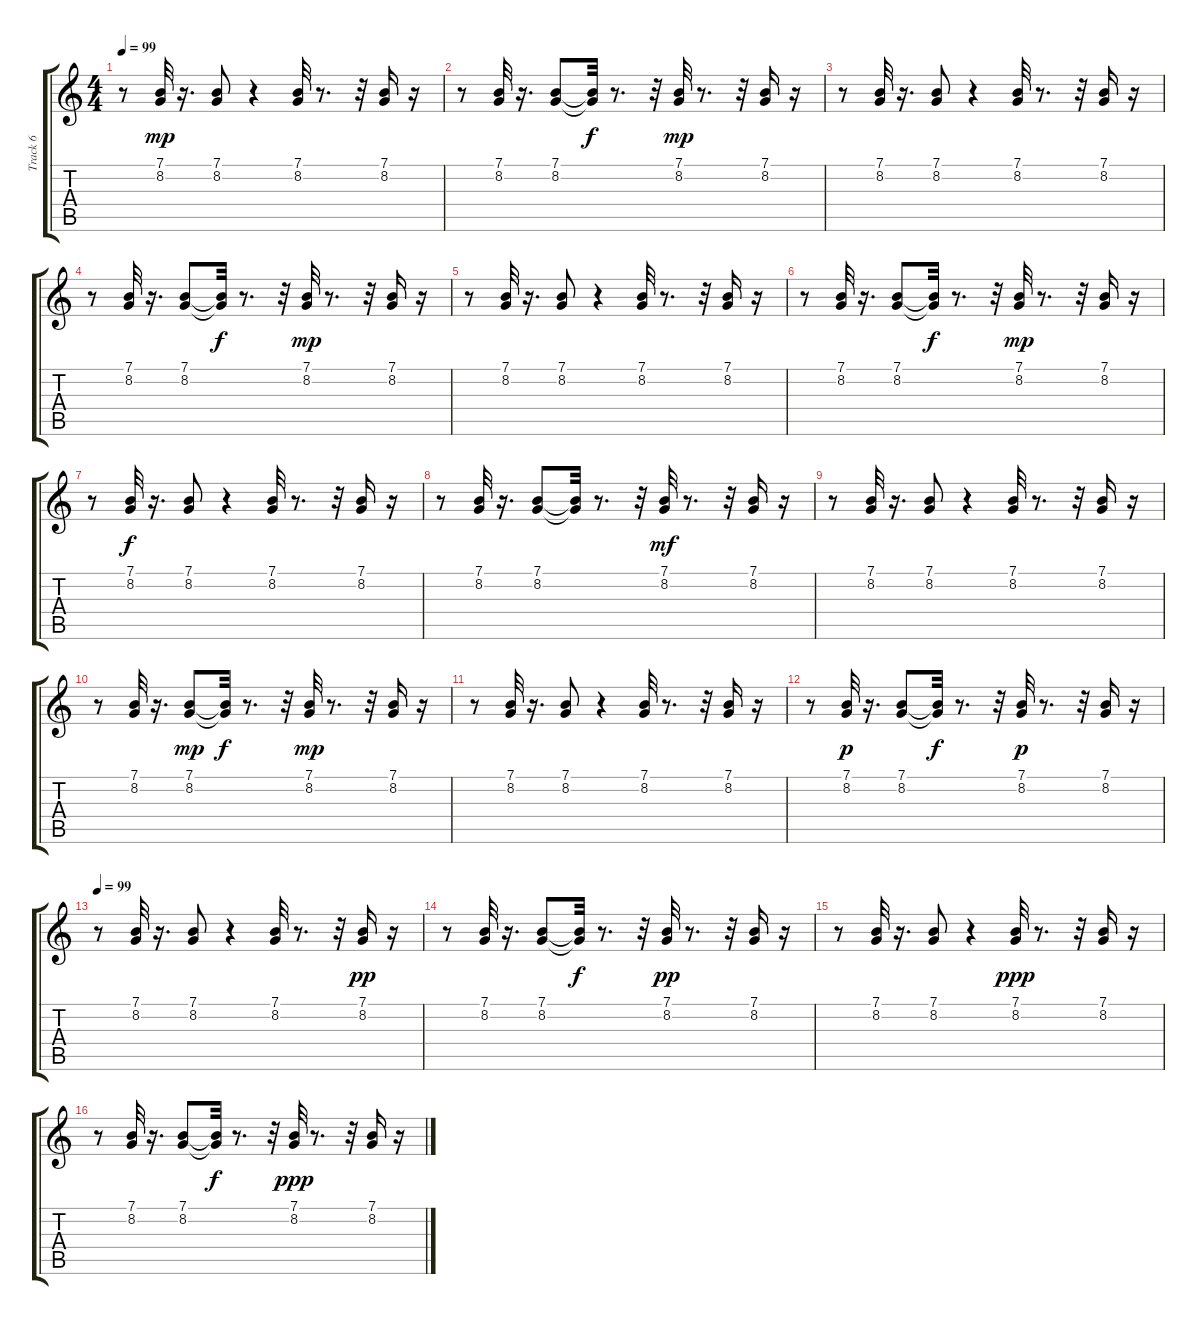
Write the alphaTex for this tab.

\track ("Track 6" "Track 6") {instrument voiceoohs}
\staff {score tabs}
\tuning (E4 B3 G3 D3 A2 E2) {hide}
\ts (4 4)
\tempo 99
\clef g2
\ks c
r.8{dy mp} (7.1 8.2).32 r.16{d} (7.1 8.2).8 r.4 (7.1 8.2).32 r.8{d} r.32 (7.1 8.2).16 r.16 |
r.8 (7.1 8.2).32 r.16{d} (7.1 8.2).8 (7.1{t} 8.2{t}).32{dy f} r.8{d} r.32 (7.1 8.2).32{dy mp} r.8{d} r.32 (7.1 8.2).16 r.16 |
r.8 (7.1 8.2).32 r.16{d} (7.1 8.2).8 r.4 (7.1 8.2).32 r.8{d} r.32 (7.1 8.2).16 r.16 |
r.8 (7.1 8.2).32 r.16{d} (7.1 8.2).8 (7.1{t} 8.2{t}).32{dy f} r.8{d} r.32 (7.1 8.2).32{dy mp} r.8{d} r.32 (7.1 8.2).16 r.16 |
r.8 (7.1 8.2).32 r.16{d} (7.1 8.2).8 r.4 (7.1 8.2).32 r.8{d} r.32 (7.1 8.2).16 r.16 |
r.8 (7.1 8.2).32 r.16{d} (7.1 8.2).8 (7.1{t} 8.2{t}).32{dy f} r.8{d} r.32 (7.1 8.2).32{dy mp} r.8{d} r.32 (7.1 8.2).16 r.16 |
r.8 (7.1 8.2).32{dy f} r.16{d} (7.1 8.2).8 r.4 (7.1 8.2).32 r.8{d} r.32 (7.1 8.2).16 r.16 |
r.8 (7.1 8.2).32 r.16{d} (7.1 8.2).8 (7.1{t} 8.2{t}).32 r.8{d} r.32 (7.1 8.2).32{dy mf} r.8{d} r.32 (7.1 8.2).16 r.16 |
r.8 (7.1 8.2).32 r.16{d} (7.1 8.2).8 r.4 (7.1 8.2).32 r.8{d} r.32 (7.1 8.2).16 r.16 |
r.8 (7.1 8.2).32 r.16{d} (7.1 8.2).8{dy mp} (7.1{t} 8.2{t}).32{dy f} r.8{d} r.32 (7.1 8.2).32{dy mp} r.8{d} r.32 (7.1 8.2).16 r.16 |
r.8 (7.1 8.2).32 r.16{d} (7.1 8.2).8 r.4 (7.1 8.2).32 r.8{d} r.32 (7.1 8.2).16 r.16 |
r.8 (7.1 8.2).32{dy p} r.16{d} (7.1 8.2).8 (7.1{t} 8.2{t}).32{dy f} r.8{d} r.32 (7.1 8.2).32{dy p} r.8{d} r.32 (7.1 8.2).16 r.16 |
\tempo 99
r.8 (7.1 8.2).32 r.16{d} (7.1 8.2).8 r.4 (7.1 8.2).32 r.8{d} r.32 (7.1 8.2).16{dy pp} r.16 |
r.8 (7.1 8.2).32 r.16{d} (7.1 8.2).8 (7.1{t} 8.2{t}).32{dy f} r.8{d} r.32 (7.1 8.2).32{dy pp} r.8{d} r.32 (7.1 8.2).16 r.16 |
r.8 (7.1 8.2).32 r.16{d} (7.1 8.2).8 r.4 (7.1 8.2).32{dy ppp} r.8{d} r.32 (7.1 8.2).16 r.16 |
r.8 (7.1 8.2).32 r.16{d} (7.1 8.2).8 (7.1{t} 8.2{t}).32{dy f} r.8{d} r.32 (7.1 8.2).32{dy ppp} r.8{d} r.32 (7.1 8.2).16 r.16
